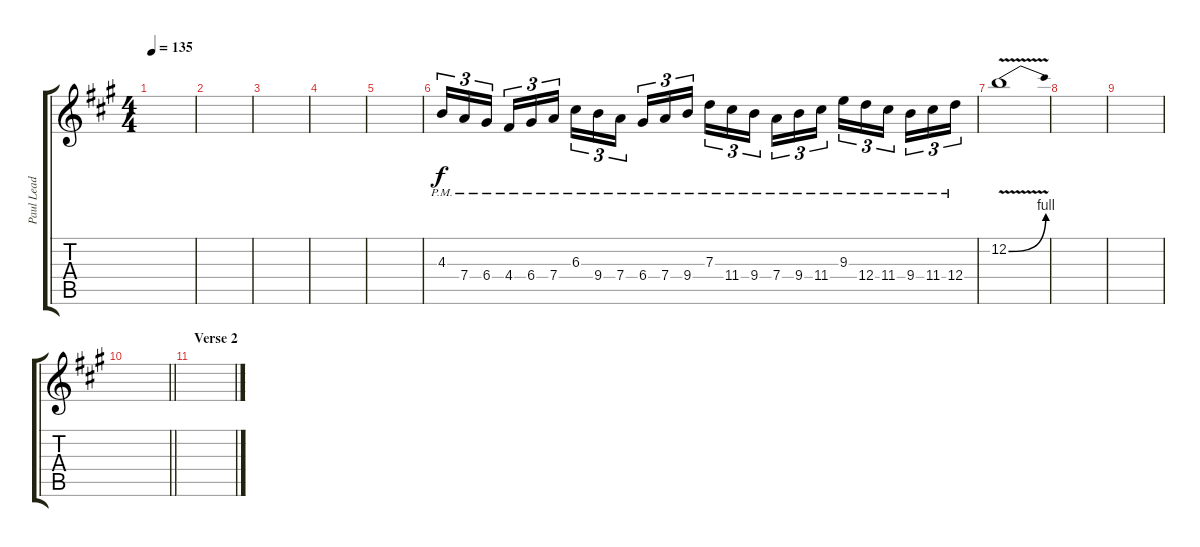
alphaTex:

\track ("Paul Lead 1" "Paul Lead ") {instrument overdrivenguitar}
\staff {score tabs}
\tuning (E4 B3 G3 D3 A2 E2) {hide}
\ts (4 4)
\tempo 135
\clef g2
\ks a
|
|
|
|
|
4.3{pm}.16{tu (3 2)} 7.4{pm}.16{tu (3 2)} 6.4{pm}.16{tu (3 2) beam splitsecondary} 4.4{pm}.16{tu (3 2)} 6.4{pm}.16{tu (3 2)} 7.4{pm}.16{tu (3 2)} 6.3{pm}.16{tu (3 2)} 9.4{pm}.16{tu (3 2)} 7.4{pm}.16{tu (3 2) beam splitsecondary} 6.4{pm}.16{tu (3 2)} 7.4{pm}.16{tu (3 2)} 9.4{pm}.16{tu (3 2)} 7.3{pm}.16{tu (3 2)} 11.4{pm}.16{tu (3 2)} 9.4{pm}.16{tu (3 2) beam splitsecondary} 7.4{pm}.16{tu (3 2)} 9.4{pm}.16{tu (3 2)} 11.4{pm}.16{tu (3 2)} 9.3{pm}.16{tu (3 2)} 12.4{pm}.16{tu (3 2)} 11.4{pm}.16{tu (3 2) beam splitsecondary} 9.4{pm}.16{tu (3 2)} 11.4{pm}.16{tu (3 2)} 12.4{pm}.16{tu (3 2)} |
12.2{be (bend 0 0 60 4) v}.1 |
|
|
\barLineRight lightlight
|
\section ("" "Verse 2")
